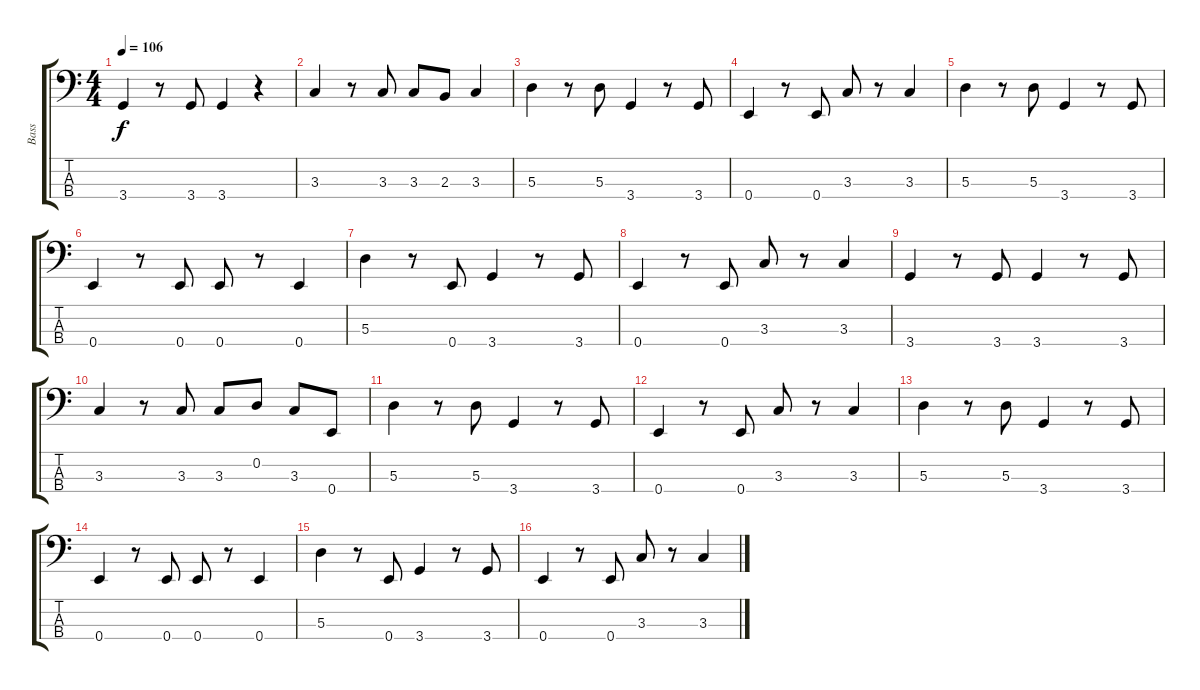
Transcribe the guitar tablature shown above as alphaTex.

\track ("Bass" "Bass") {instrument electricbassfinger}
\staff {score tabs}
\tuning (G2 D2 A1 E1) {hide}
\ts (4 4)
\tempo 106
\clef f4
\ks c
3.4.4{dy f} r.8 3.4.8 3.4.4 r.4 |
3.3.4 r.8 3.3.8 3.3.8 2.3.8 3.3.4 |
5.3.4 r.8 5.3.8 3.4.4 r.8 3.4.8 |
0.4.4 r.8 0.4.8 3.3.8 r.8 3.3.4 |
5.3.4 r.8 5.3.8 3.4.4 r.8 3.4.8 |
0.4.4 r.8 0.4.8 0.4.8 r.8 0.4.4 |
5.3.4 r.8 0.4.8 3.4.4 r.8 3.4.8 |
0.4.4 r.8 0.4.8 3.3.8 r.8 3.3.4 |
3.4.4 r.8 3.4.8 3.4.4 r.8 3.4.8 |
3.3.4 r.8 3.3.8 3.3.8 0.2.8 3.3.8 0.4.8 |
5.3.4 r.8 5.3.8 3.4.4 r.8 3.4.8 |
0.4.4 r.8 0.4.8 3.3.8 r.8 3.3.4 |
5.3.4 r.8 5.3.8 3.4.4 r.8 3.4.8 |
0.4.4 r.8 0.4.8 0.4.8 r.8 0.4.4 |
5.3.4 r.8 0.4.8 3.4.4 r.8 3.4.8 |
0.4.4 r.8 0.4.8 3.3.8 r.8 3.3.4
